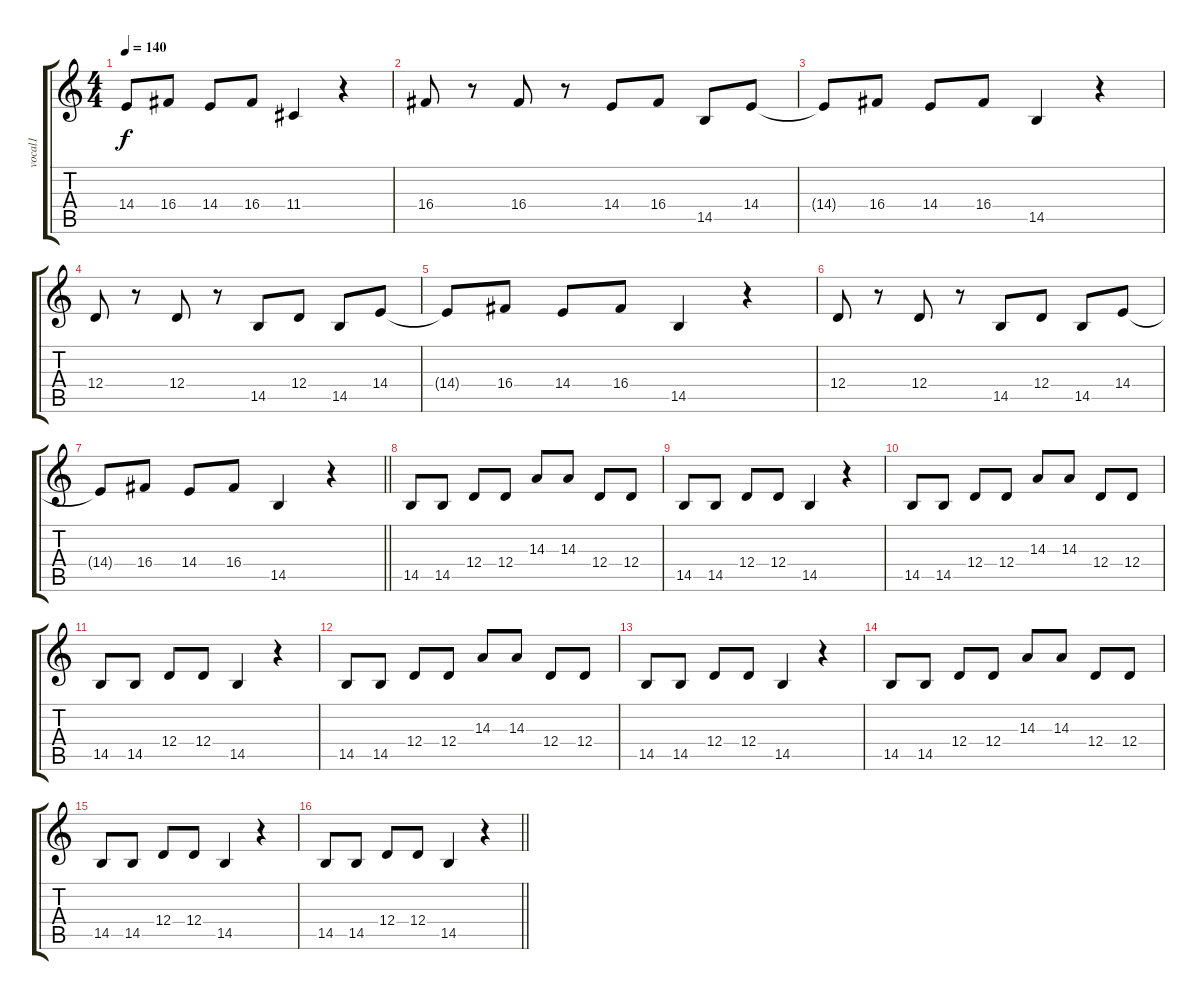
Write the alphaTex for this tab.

\track ("vocal1" "vocal1") {instrument lead1square}
\staff {score tabs}
\tuning (E4 B3 G3 D3 A2 E2) {hide}
\ts (4 4)
\tempo 140
\clef g2
\ks c
14.4{t}.8{dy f} 16.4.8 14.4.8 16.4.8 11.4.4 r.4 |
16.4.8 r.8 16.4.8 r.8 14.4.8 16.4.8 14.5.8 14.4.8 |
14.4{t}.8 16.4.8 14.4.8 16.4.8 14.5.4 r.4 |
12.4.8 r.8 12.4.8 r.8 14.5.8 12.4.8 14.5.8 14.4.8 |
14.4{t}.8 16.4.8 14.4.8 16.4.8 14.5.4 r.4 |
12.4.8 r.8 12.4.8 r.8 14.5.8 12.4.8 14.5.8 14.4.8 |
\barLineRight lightlight
14.4{t}.8 16.4.8 14.4.8 16.4.8 14.5.4 r.4 |
14.5.8 14.5.8 12.4.8 12.4.8 14.3.8 14.3.8 12.4.8 12.4.8 |
14.5.8 14.5.8 12.4.8 12.4.8 14.5.4 r.4 |
14.5.8 14.5.8 12.4.8 12.4.8 14.3.8 14.3.8 12.4.8 12.4.8 |
14.5.8 14.5.8 12.4.8 12.4.8 14.5.4 r.4 |
14.5.8 14.5.8 12.4.8 12.4.8 14.3.8 14.3.8 12.4.8 12.4.8 |
14.5.8 14.5.8 12.4.8 12.4.8 14.5.4 r.4 |
14.5.8 14.5.8 12.4.8 12.4.8 14.3.8 14.3.8 12.4.8 12.4.8 |
14.5.8 14.5.8 12.4.8 12.4.8 14.5.4 r.4 |
\barLineRight lightlight
14.5.8 14.5.8 12.4.8 12.4.8 14.5.4 r.4
